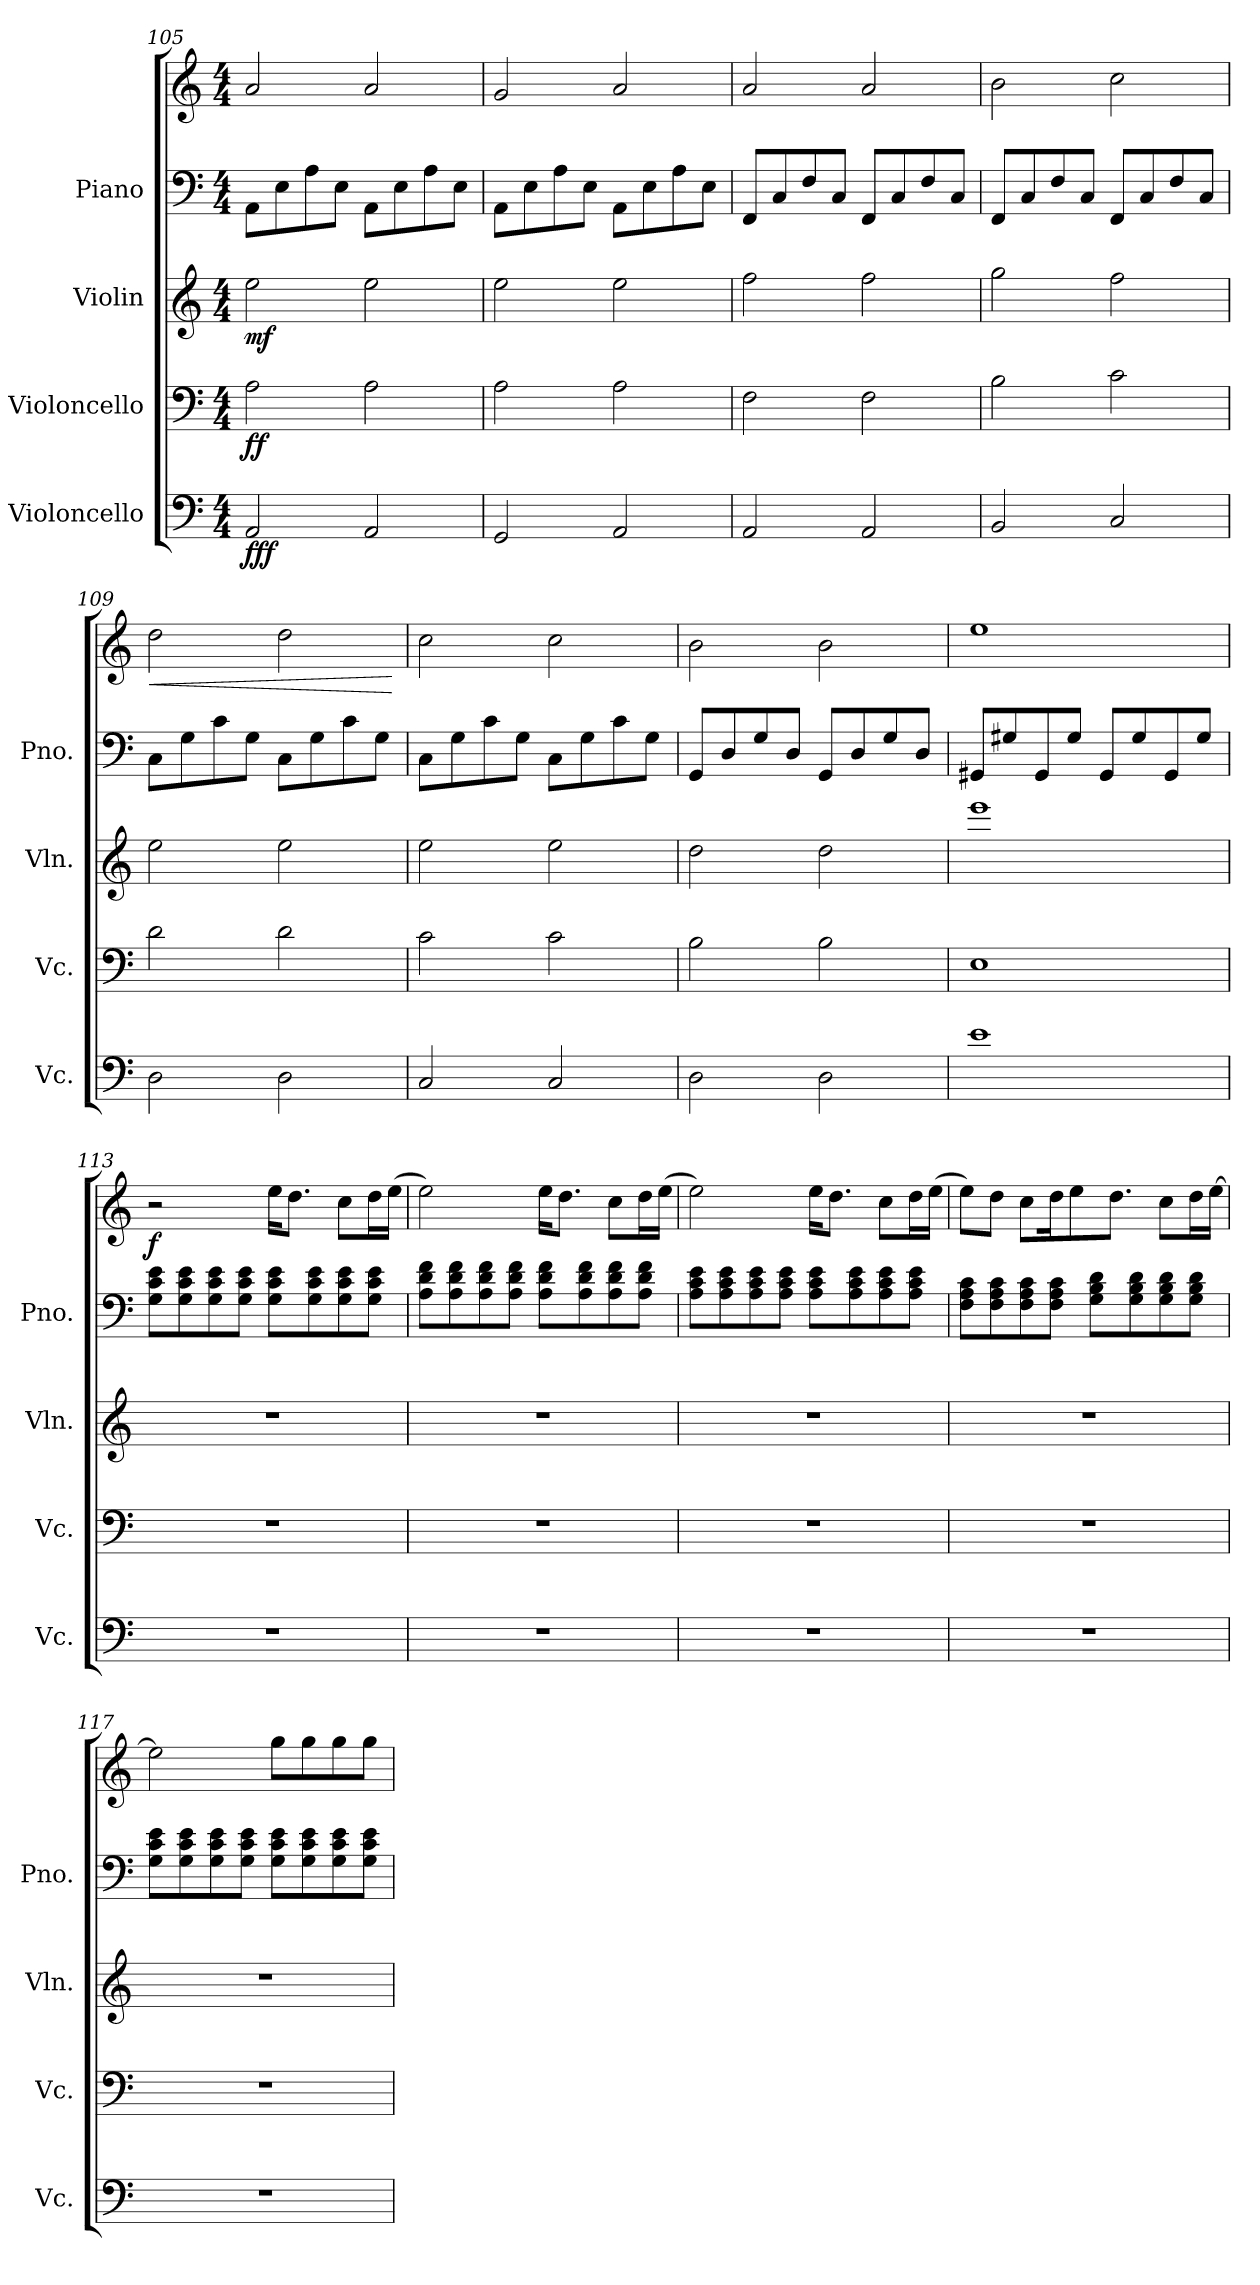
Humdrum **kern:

**kern	**dynam	**kern	**dynam	**kern	**dynam	**kern	**kern	**dynam
*part4	*part4	*part3	*part3	*part2	*part2	*part1	*part1	*part1
*staff5	*staff5	*staff4	*staff4	*staff3	*staff3	*staff2	*staff1	*staff1/2
*I"Violoncello	*	*I"Violoncello	*	*I"Violin	*	*I"Piano	*	*
*I'Vc.	*	*I'Vc.	*	*I'Vln.	*	*I'Pno.	*	*
*clefF4	*	*clefF4	*	*clefG2	*	*clefF4	*clefG2	*
*k[]	*	*k[]	*	*k[]	*	*k[]	*k[]	*
*M4/4	*	*M4/4	*	*M4/4	*	*M4/4	*M4/4	*
=105	=105	=105	=105	=105	=105	=105	=105	=105
!	!LO:DY:b	!	!LO:DY:b	!	!LO:DY:b	!	!	!
2AA/	fff	2A\	ff	2ee\	mf	8AA\L	2a/	.
.	.	.	.	.	.	8E\	.	.
.	.	.	.	.	.	8A\	.	.
.	.	.	.	.	.	8E\J	.	.
2AA/	.	2A\	.	2ee\	.	8AA\L	2a/	.
.	.	.	.	.	.	8E\	.	.
.	.	.	.	.	.	8A\	.	.
.	.	.	.	.	.	8E\J	.	.
=106	=106	=106	=106	=106	=106	=106	=106	=106
2GG/	.	2A\	.	2ee\	.	8AA\L	2g/	.
.	.	.	.	.	.	8E\	.	.
.	.	.	.	.	.	8A\	.	.
.	.	.	.	.	.	8E\J	.	.
2AA/	.	2A\	.	2ee\	.	8AA\L	2a/	.
.	.	.	.	.	.	8E\	.	.
.	.	.	.	.	.	8A\	.	.
.	.	.	.	.	.	8E\J	.	.
=107	=107	=107	=107	=107	=107	=107	=107	=107
2AA/	.	2F\	.	2ff\	.	8FF/L	2a/	.
.	.	.	.	.	.	8C/	.	.
.	.	.	.	.	.	8F/	.	.
.	.	.	.	.	.	8C/J	.	.
2AA/	.	2F\	.	2ff\	.	8FF/L	2a/	.
.	.	.	.	.	.	8C/	.	.
.	.	.	.	.	.	8F/	.	.
.	.	.	.	.	.	8C/J	.	.
!!LO:PB:g=z
=108	=108	=108	=108	=108	=108	=108	=108	=108
2BB/	.	2B\	.	2gg\	.	8FF/L	2b\	.
.	.	.	.	.	.	8C/	.	.
.	.	.	.	.	.	8F/	.	.
.	.	.	.	.	.	8C/J	.	.
2C/	.	2c\	.	2ff\	.	8FF/L	2cc\	.
.	.	.	.	.	.	8C/	.	.
.	.	.	.	.	.	8F/	.	.
.	.	.	.	.	.	8C/J	.	.
=109	=109	=109	=109	=109	=109	=109	=109	=109
!	!	!	!	!	!	!	!	!LO:HP:b
2D\	.	2d\	.	2ee\	.	8C\L	2dd\	<
.	.	.	.	.	.	8G\	.	.
.	.	.	.	.	.	8c\	.	.
.	.	.	.	.	.	8G\J	.	.
2D\	.	2d\	.	2ee\	.	8C\L	2dd\	.
.	.	.	.	.	.	8G\	.	.
.	.	.	.	.	.	8c\	.	.
.	.	.	.	.	.	8G\J	.	.
.	.	.	.	.	.	.	.	[
=110	=110	=110	=110	=110	=110	=110	=110	=110
2C/	.	2c\	.	2ee\	.	8C\L	2cc\	.
.	.	.	.	.	.	8G\	.	.
.	.	.	.	.	.	8c\	.	.
.	.	.	.	.	.	8G\J	.	.
2C/	.	2c\	.	2ee\	.	8C\L	2cc\	.
.	.	.	.	.	.	8G\	.	.
.	.	.	.	.	.	8c\	.	.
.	.	.	.	.	.	8G\J	.	.
=111	=111	=111	=111	=111	=111	=111	=111	=111
2D\	.	2B\	.	2dd\	.	8GG/L	2b\	.
.	.	.	.	.	.	8D/	.	.
.	.	.	.	.	.	8G/	.	.
.	.	.	.	.	.	8D/J	.	.
2D\	.	2B\	.	2dd\	.	8GG/L	2b\	.
.	.	.	.	.	.	8D/	.	.
.	.	.	.	.	.	8G/	.	.
.	.	.	.	.	.	8D/J	.	.
=112	=112	=112	=112	=112	=112	=112	=112	=112
1e	.	1E	.	1eee	.	8GG#X/L	1ee	.
.	.	.	.	.	.	8G#X/	.	.
.	.	.	.	.	.	8GG#/	.	.
.	.	.	.	.	.	8G#/J	.	.
.	.	.	.	.	.	8GG#/L	.	.
.	.	.	.	.	.	8G#/	.	.
.	.	.	.	.	.	8GG#/	.	.
.	.	.	.	.	.	8G#/J	.	.
!!LO:LB:g=z
=113	=113	=113	=113	=113	=113	=113	=113	=113
!	!	!	!	!	!	!	!	!LO:DY:b
1r	.	1r	.	1r	.	8G\ 8c\ 8e\L	2r	f
.	.	.	.	.	.	8G\ 8c\ 8e\	.	.
.	.	.	.	.	.	8G\ 8c\ 8e\	.	.
.	.	.	.	.	.	8G\ 8c\ 8e\J	.	.
.	.	.	.	.	.	8G\ 8c\ 8e\L	16ee\KL	.
.	.	.	.	.	.	.	8.dd\J	.
.	.	.	.	.	.	8G\ 8c\ 8e\	.	.
.	.	.	.	.	.	8G\ 8c\ 8e\	8cc\L	.
.	.	.	.	.	.	8G\ 8c\ 8e\J	16dd\L	.
.	.	.	.	.	.	.	(16ee\JJ	.
=114	=114	=114	=114	=114	=114	=114	=114	=114
1r	.	1r	.	1r	.	8A\ 8d\ 8f\L	2ee\)	.
.	.	.	.	.	.	8A\ 8d\ 8f\	.	.
.	.	.	.	.	.	8A\ 8d\ 8f\	.	.
.	.	.	.	.	.	8A\ 8d\ 8f\J	.	.
.	.	.	.	.	.	8A\ 8d\ 8f\L	16ee\KL	.
.	.	.	.	.	.	.	8.dd\J	.
.	.	.	.	.	.	8A\ 8d\ 8f\	.	.
.	.	.	.	.	.	8A\ 8d\ 8f\	8cc\L	.
.	.	.	.	.	.	8A\ 8d\ 8f\J	16dd\L	.
.	.	.	.	.	.	.	(16ee\JJ	.
=115	=115	=115	=115	=115	=115	=115	=115	=115
1r	.	1r	.	1r	.	8A\ 8c\ 8e\L	2ee\)	.
.	.	.	.	.	.	8A\ 8c\ 8e\	.	.
.	.	.	.	.	.	8A\ 8c\ 8e\	.	.
.	.	.	.	.	.	8A\ 8c\ 8e\J	.	.
.	.	.	.	.	.	8A\ 8c\ 8e\L	16ee\KL	.
.	.	.	.	.	.	.	8.dd\J	.
.	.	.	.	.	.	8A\ 8c\ 8e\	.	.
.	.	.	.	.	.	8A\ 8c\ 8e\	8cc\L	.
.	.	.	.	.	.	8A\ 8c\ 8e\J	16dd\L	.
.	.	.	.	.	.	.	(16ee\JJ	.
!!LO:PB:g=z
=116	=116	=116	=116	=116	=116	=116	=116	=116
1r	.	1r	.	1r	.	8F\ 8A\ 8c\L	8ee\L)	.
.	.	.	.	.	.	8F\ 8A\ 8c\	8dd\J	.
.	.	.	.	.	.	8F\ 8A\ 8c\	8cc\L	.
.	.	.	.	.	.	8F\ 8A\ 8c\J	16dd\K	.
.	.	.	.	.	.	.	8ee\	.
.	.	.	.	.	.	8G\ 8B\ 8d\L	.	.
.	.	.	.	.	.	.	8.dd\J	.
.	.	.	.	.	.	8G\ 8B\ 8d\	.	.
.	.	.	.	.	.	8G\ 8B\ 8d\	8cc\L	.
.	.	.	.	.	.	8G\ 8B\ 8d\J	16dd\L	.
.	.	.	.	.	.	.	[16ee\JJ	.
=117	=117	=117	=117	=117	=117	=117	=117	=117
1r	.	1r	.	1r	.	8G\ 8c\ 8e\L	2ee\]	.
.	.	.	.	.	.	8G\ 8c\ 8e\	.	.
.	.	.	.	.	.	8G\ 8c\ 8e\	.	.
.	.	.	.	.	.	8G\ 8c\ 8e\J	.	.
.	.	.	.	.	.	8G\ 8c\ 8e\L	8gg\L	.
.	.	.	.	.	.	8G\ 8c\ 8e\	8gg\	.
.	.	.	.	.	.	8G\ 8c\ 8e\	8gg\	.
.	.	.	.	.	.	8G\ 8c\ 8e\J	8gg\J	.
=	=	=	=	=	=	=	=	=
*-	*-	*-	*-	*-	*-	*-	*-	*-
